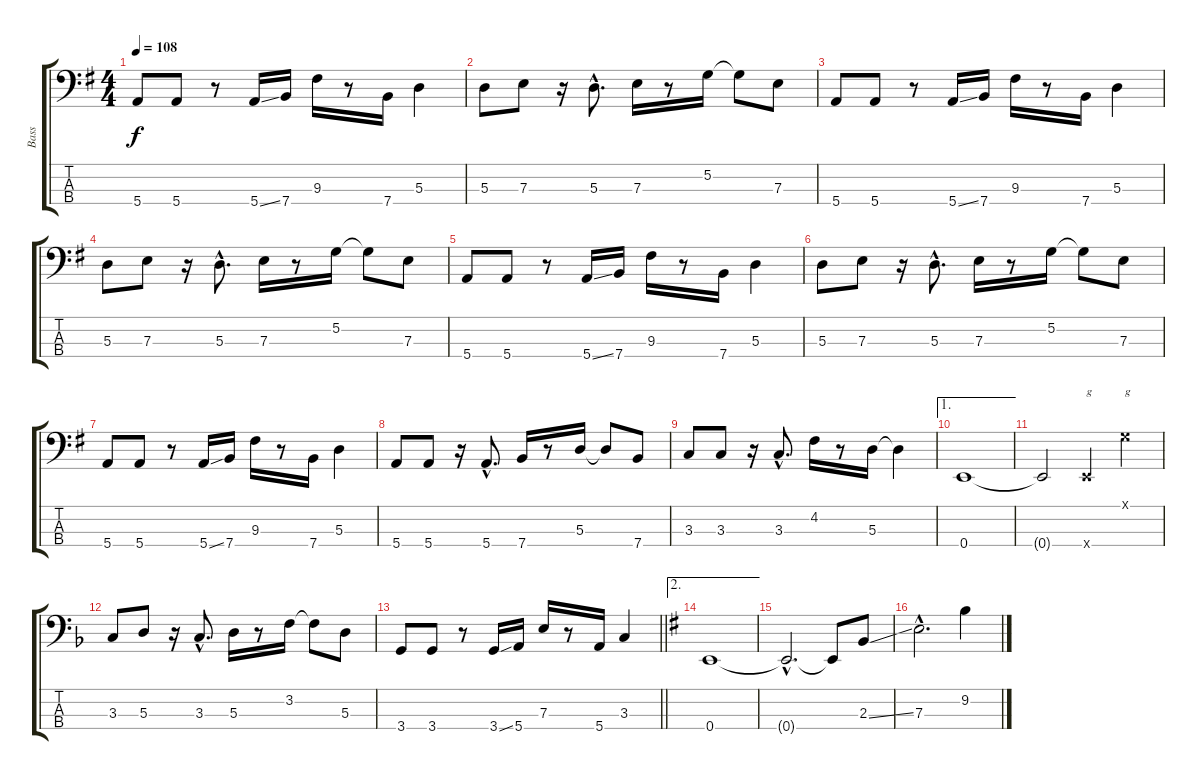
\track ("Bass" "Bass") {instrument electricbassfinger}
\staff {score tabs}
\tuning (G2 D2 A1 E1) {hide}
\ts (4 4)
\tempo 108
\clef f4
\ks eminor
5.4.8{dy f} 5.4.8 r.8 5.4{ss}.16 7.4.16 9.3.16 r.8 7.4.16 5.3.4 |
5.3.8 7.3.8 r.16 5.3{hac}.8{d} 7.3.16 r.8 5.2.16 5.2{t}.8 7.3.8 |
5.4.8 5.4.8 r.8 5.4{ss}.16 7.4.16 9.3.16 r.8 7.4.16 5.3.4 |
5.3.8 7.3.8 r.16 5.3{hac}.8{d} 7.3.16 r.8 5.2.16 5.2{t}.8 7.3.8 |
5.4.8 5.4.8 r.8 5.4{ss}.16 7.4.16 9.3.16 r.8 7.4.16 5.3.4 |
5.3.8 7.3.8 r.16 5.3{hac}.8{d} 7.3.16 r.8 5.2.16 5.2{t}.8 7.3.8 |
5.4.8 5.4.8 r.8 5.4{ss}.16 7.4.16 9.3.16 r.8 7.4.16 5.3.4 |
5.4.8 5.4.8 r.16 5.4{hac}.8{d} 7.4.16 r.8 5.3.16 5.3{t}.8 7.4.8 |
3.3.8 3.3.8 r.16 3.3{hac}.8{d} 4.2.16 r.8 5.3.16 5.3{t}.4 |
\ae 1
0.4.1 |
0.4{t}.2 0.4{x}.4{txt "g"} 0.1{x}.4{txt "g"} |
\ks dminor
3.3.8 5.3.8 r.16 3.3{hac}.8{d} 5.3.16 r.8 3.2.16 3.2{t}.8 5.3.8 |
\barLineRight lightlight
3.4.8 3.4.8 r.8 3.4{ss}.16 5.4.16 7.3.16 r.8 5.4.16 3.3.4 |
\ae 2
\ks eminor
0.4.1 |
0.4{hac t}.2{d} 0.4{t}.8 2.3{ss}.8 |
7.3{hac}.2{d} 9.2.4
